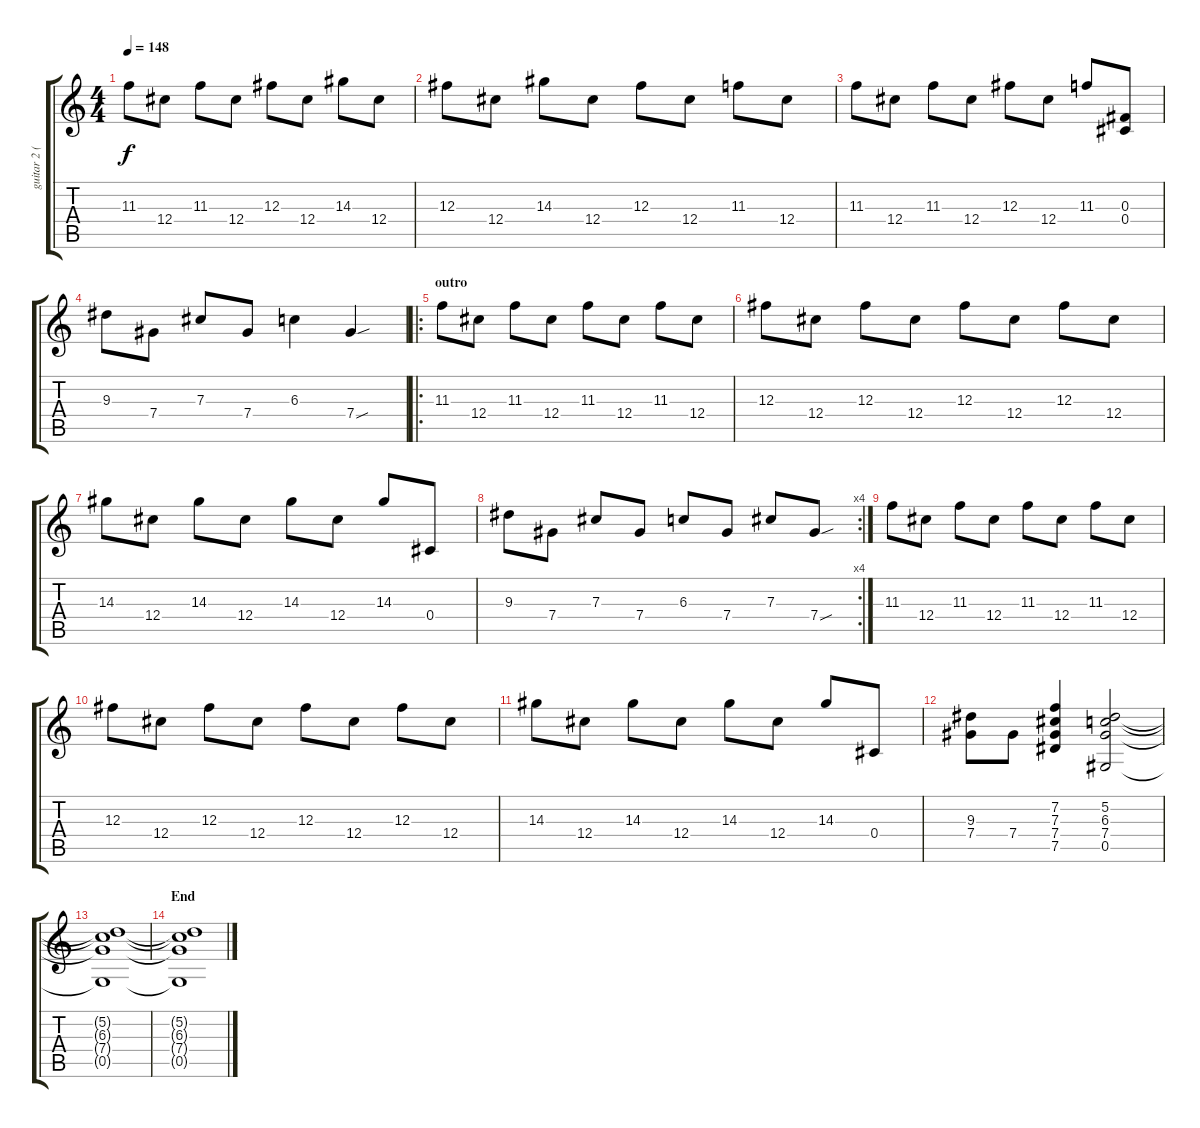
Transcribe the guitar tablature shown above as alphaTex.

\track ("guitar 2 (for stereo) sound" "guitar 2 (") {instrument distortionguitar}
\staff {score tabs}
\tuning (Eb4 Bb3 Gb3 Db3 Ab2 Eb2) {hide}
\ts (4 4)
\tempo 148
\clef g2
\ks c
11.3.8{dy f} 12.4.8 11.3.8 12.4.8 12.3.8 12.4.8 14.3.8 12.4.8 |
12.3.8 12.4.8 14.3.8 12.4.8 12.3.8 12.4.8 11.3.8 12.4.8 |
11.3.8 12.4.8 11.3.8 12.4.8 12.3.8 12.4.8 11.3.8 (0.3 0.4).8 |
9.3.8 7.4.8 7.3.8 7.4.8 6.3.4 7.4{sou}.4 |
\ro
\section ("" "outro")
11.3.8 12.4.8 11.3.8 12.4.8 11.3.8 12.4.8 11.3.8 12.4.8 |
12.3.8 12.4.8 12.3.8 12.4.8 12.3.8 12.4.8 12.3.8 12.4.8 |
14.3.8 12.4.8 14.3.8 12.4.8 14.3.8 12.4.8 14.3.8 0.4.8 |
\rc 4
9.3.8 7.4.8 7.3.8 7.4.8 6.3.8 7.4.8 7.3.8 7.4{sou}.8 |
11.3.8 12.4.8 11.3.8 12.4.8 11.3.8 12.4.8 11.3.8 12.4.8 |
12.3.8 12.4.8 12.3.8 12.4.8 12.3.8 12.4.8 12.3.8 12.4.8 |
14.3.8 12.4.8 14.3.8 12.4.8 14.3.8 12.4.8 14.3.8 0.4.8 |
(9.3 7.4).8 7.4.8 (7.2 7.3 7.4 7.5).4 (5.2 6.3 7.4 0.5).2 |
(5.2{t} 6.3{t} 7.4{t} 0.5{t}).1{volume 0} |
\section ("" "End")
(5.2{t} 6.3{t} 7.4{t} 0.5{t}).1
